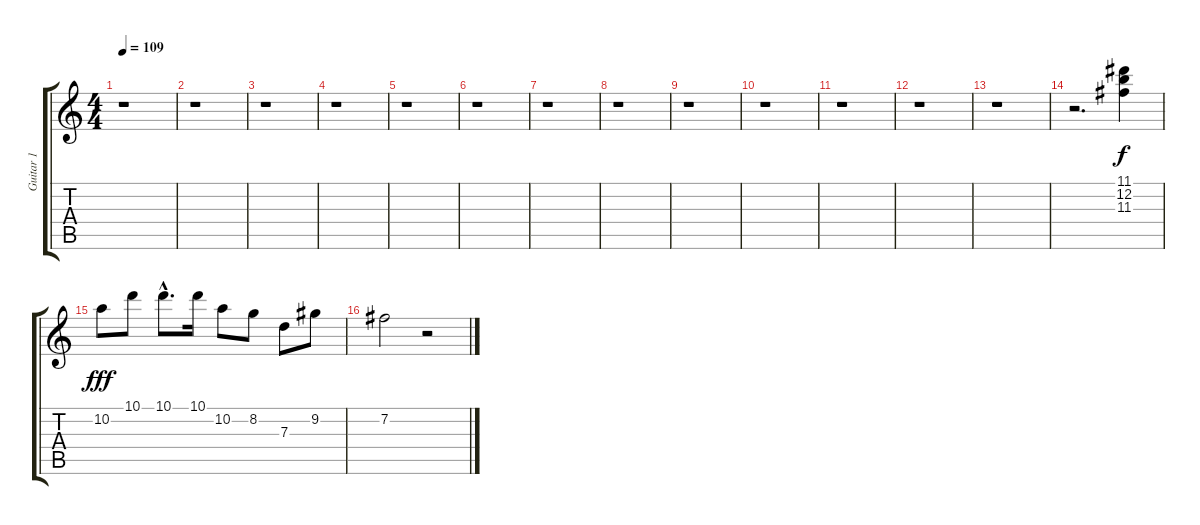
\track ("Guitar 1" "Guitar 1") {instrument distortionguitar}
\staff {score tabs}
\tuning (E4 B3 G3 D3 A2 E2) {hide}
\ts (4 4)
\tempo 109
\clef g2
\ks c
r.1{dy f} |
r.1 |
r.1 |
r.1 |
r.1 |
r.1 |
r.1 |
r.1 |
r.1 |
r.1 |
r.1 |
r.1 |
r.1 |
r.2{d} (11.1 12.2 11.3).4 |
10.2.8{dy fff} 10.1.8 10.1{hac}.8{d} 10.1.16 10.2.8 8.2.8 7.3.8 9.2.8 |
7.2.2 r.2
